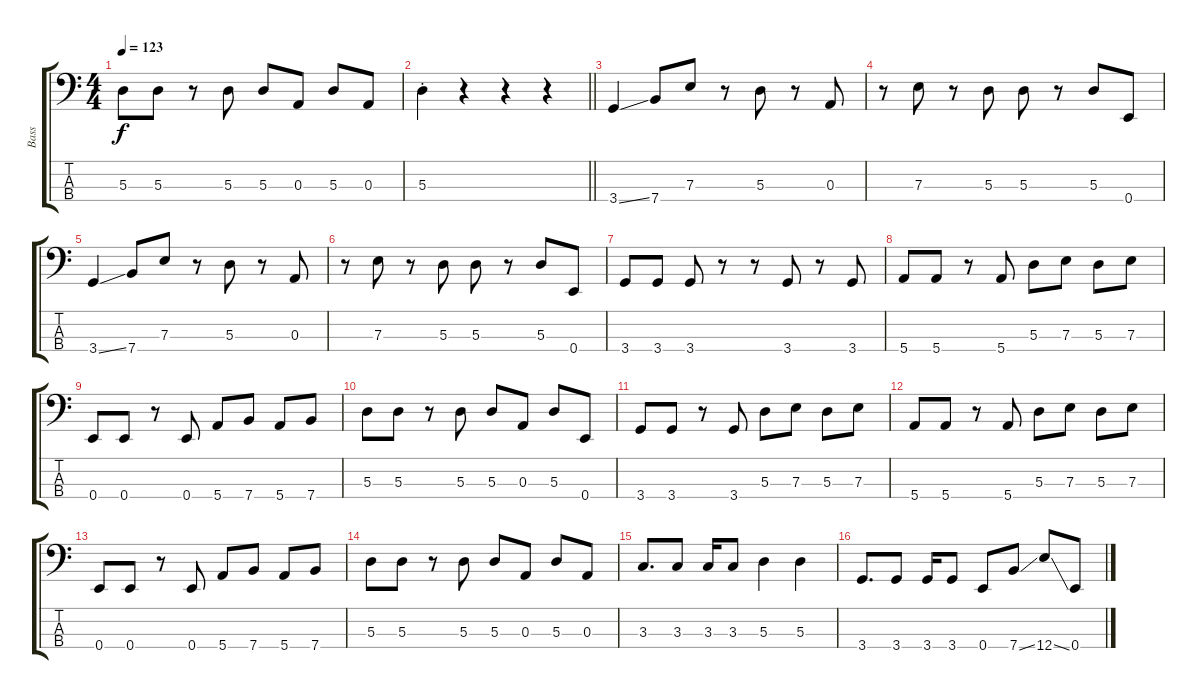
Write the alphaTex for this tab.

\track ("Bass" "Bass") {instrument electricbassfinger}
\staff {score tabs}
\tuning (G2 D2 A1 E1) {hide}
\ts (4 4)
\tempo 123
\clef f4
\ks c
5.3.8{dy f} 5.3.8 r.8 5.3.8 5.3.8 0.3.8 5.3.8 0.3.8 |
\barLineRight lightlight
5.3{st}.4 r.4 r.4 r.4 |
3.4{ss}.4 7.4.8 7.3.8 r.8 5.3.8 r.8 0.3.8 |
r.8 7.3.8 r.8 5.3.8 5.3.8 r.8 5.3.8 0.4.8 |
3.4{ss}.4 7.4.8 7.3.8 r.8 5.3.8 r.8 0.3.8 |
r.8 7.3.8 r.8 5.3.8 5.3.8 r.8 5.3.8 0.4.8 |
3.4.8 3.4.8 3.4.8 r.8 r.8 3.4.8 r.8 3.4.8 |
5.4.8 5.4.8 r.8 5.4.8 5.3.8 7.3.8 5.3.8 7.3.8 |
0.4.8 0.4.8 r.8 0.4.8 5.4.8 7.4.8 5.4.8 7.4.8 |
5.3.8 5.3.8 r.8 5.3.8 5.3.8 0.3.8 5.3.8 0.4.8 |
3.4.8 3.4.8 r.8 3.4.8 5.3.8 7.3.8 5.3.8 7.3.8 |
5.4.8 5.4.8 r.8 5.4.8 5.3.8 7.3.8 5.3.8 7.3.8 |
0.4.8 0.4.8 r.8 0.4.8 5.4.8 7.4.8 5.4.8 7.4.8 |
5.3.8 5.3.8 r.8 5.3.8 5.3.8 0.3.8 5.3.8 0.3.8 |
3.3.8{d} 3.3.8 3.3.16 3.3.8 5.3.4 5.3.4 |
3.4.8{d} 3.4.8 3.4.16 3.4.8 0.4.8 7.4{ss}.8 12.4{ss}.8 0.4.8
